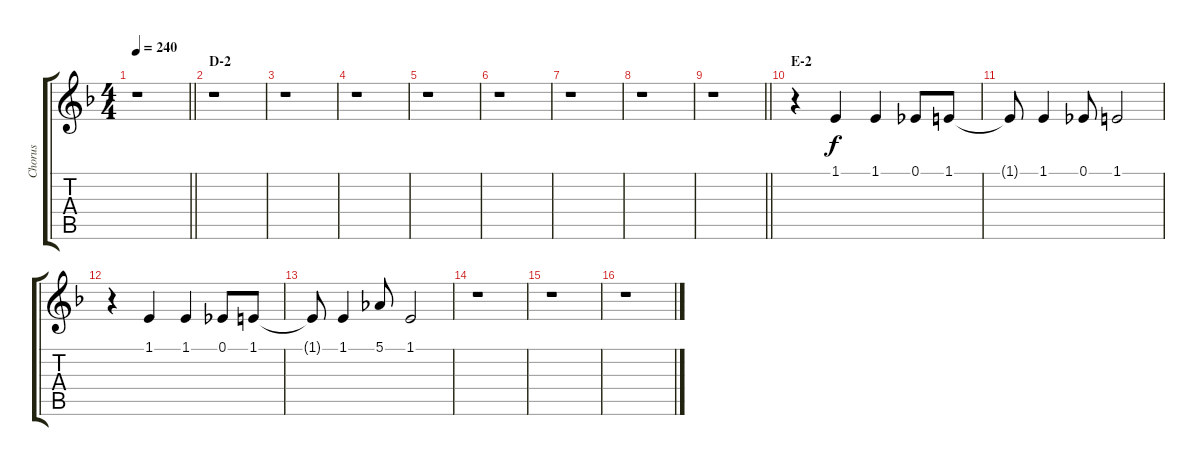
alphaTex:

\track ("Chorus" "Chorus") {instrument voiceoohs}
\staff {score tabs}
\tuning (Eb4 Bb3 Gb3 Db3 Ab2 Eb2) {hide}
\ts (4 4)
\tempo 240
\clef g2
\barLineRight lightlight
\ks f
r.1{dy f} |
\section ("" "D-2")
r.1 |
r.1 |
r.1 |
r.1 |
r.1 |
r.1 |
r.1 |
\barLineRight lightlight
r.1 |
\section ("" "E-2")
r.4 1.1.4 1.1.4 0.1.8 1.1.8 |
1.1{t}.8 1.1.4 0.1.8 1.1.2 |
r.4 1.1.4 1.1.4 0.1.8 1.1.8 |
1.1{t}.8 1.1.4 5.1.8 1.1.2 |
r.1 |
r.1 |
r.1
